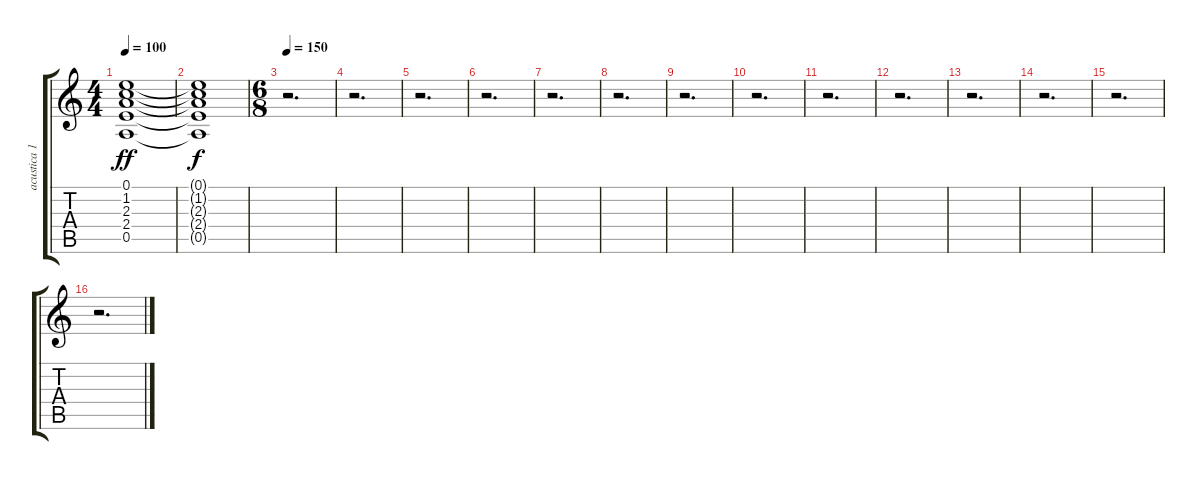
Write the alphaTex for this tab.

\track ("acustica 1" "acustica 1") {instrument acousticguitarnylon}
\staff {score tabs}
\tuning (E4 B3 G3 D3 A2 E2) {hide}
\ts (4 4)
\tempo 100
\clef g2
\ks c
(0.1 1.2 2.3 2.4 0.5).1{dy ff} |
(0.1{t} 1.2{t} 2.3{t} 2.4{t} 0.5{t}).1{dy f} |
\ts (6 8)
\tempo 150
r.2{d} |
r.2{d} |
r.2{d} |
r.2{d} |
r.2{d} |
r.2{d} |
r.2{d} |
r.2{d} |
r.2{d} |
r.2{d} |
r.2{d} |
r.2{d} |
r.2{d} |
r.2{d}
